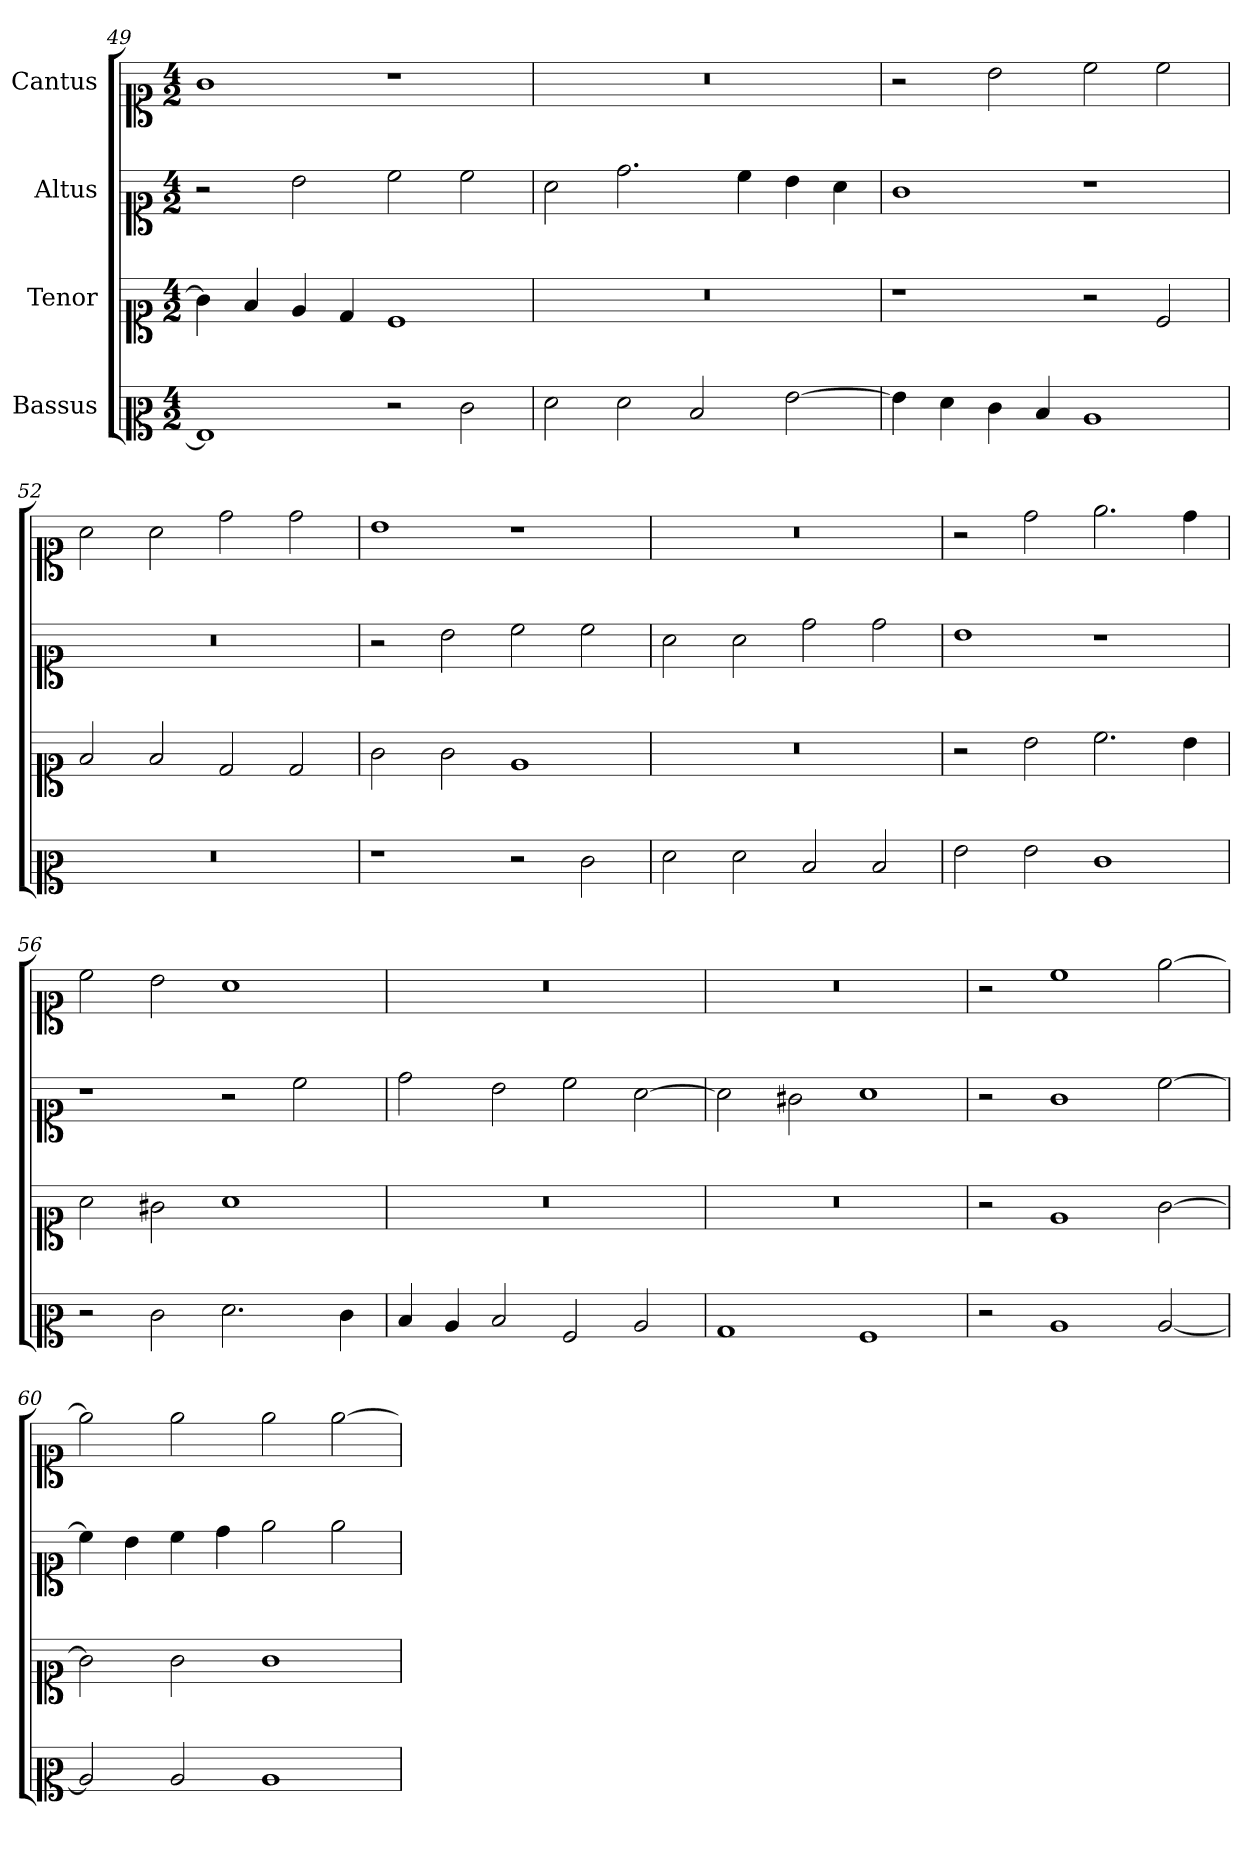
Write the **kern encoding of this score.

**kern	**kern	**kern	**kern
*part4	*part3	*part2	*part1
*staff4	*staff3	*staff2	*staff1
*I"Bassus	*I"Tenor	*I"Altus	*I"Cantus
*clefC2	*clefC1	*clefC1	*clefC1
*k[]	*k[]	*k[]	*k[]
*M4/2	*M4/2	*M4/2	*M4/2
=49	=49	=49	=49
1G/]	4g\]	2r	1g\
.	4f/	.	.
.	4e/	2b\	.
.	4d/	.	.
2r	1c/	2cc\	1r
2e\	.	2cc\	.
=50	=50	=50	=50
2f\	0r	2a\	0r
2f\	.	2.dd\	.
2d/	.	.	.
.	.	4cc\	.
[2g\	.	4b\	.
.	.	4a\	.
=51	=51	=51	=51
4g\]	1r	1g\	2r
4f\	.	.	.
4e\	.	.	2b\
4d/	.	.	.
1c/	2r	1r	2cc\
.	2c/	.	2cc\
=52	=52	=52	=52
0r	2f/	0r	2a\
.	2f/	.	2a\
.	2d/	.	2dd\
.	2d/	.	2dd\
=53	=53	=53	=53
1r	2g\	2r	1b\
.	2g\	2b\	.
2r	1e/	2cc\	1r
2e\	.	2cc\	.
=54	=54	=54	=54
2f\	0r	2a\	0r
2f\	.	2a\	.
2d/	.	2dd\	.
2d/	.	2dd\	.
=55	=55	=55	=55
2g\	2r	1b\	2r
2g\	2b\	.	2dd\
1e\	2.cc\	1r	2.ee\
.	4b\	.	4dd\
=56	=56	=56	=56
2r	2a\	1r	2cc\
2e\	2g#X\	.	2b\
2.f\	1a\	2r	1a\
.	.	2cc\	.
4e\	.	.	.
=57	=57	=57	=57
4d/	0r	2dd\	0r
4c/	.	.	.
2d/	.	2b\	.
2A/	.	2cc\	.
2c/	.	[2a\	.
=58	=58	=58	=58
1B/	0r	2a\]	0r
.	.	2g#X\	.
1A/	.	1a\	.
=59	=59	=59	=59
2r	2r	2r	2r
1c/	1e/	1g\	1cc\
[2c/	[2g\	[2cc\	[2ee\
=60	=60	=60	=60
2c/]	2g\]	4cc\]	2ee\]
.	.	4b\	.
2c/	2g\	4cc\	2ee\
.	.	4dd\	.
1c/	1g\	2ee\	2ee\
.	.	2ee\	[2ee\
=	=	=	=
*-	*-	*-	*-
